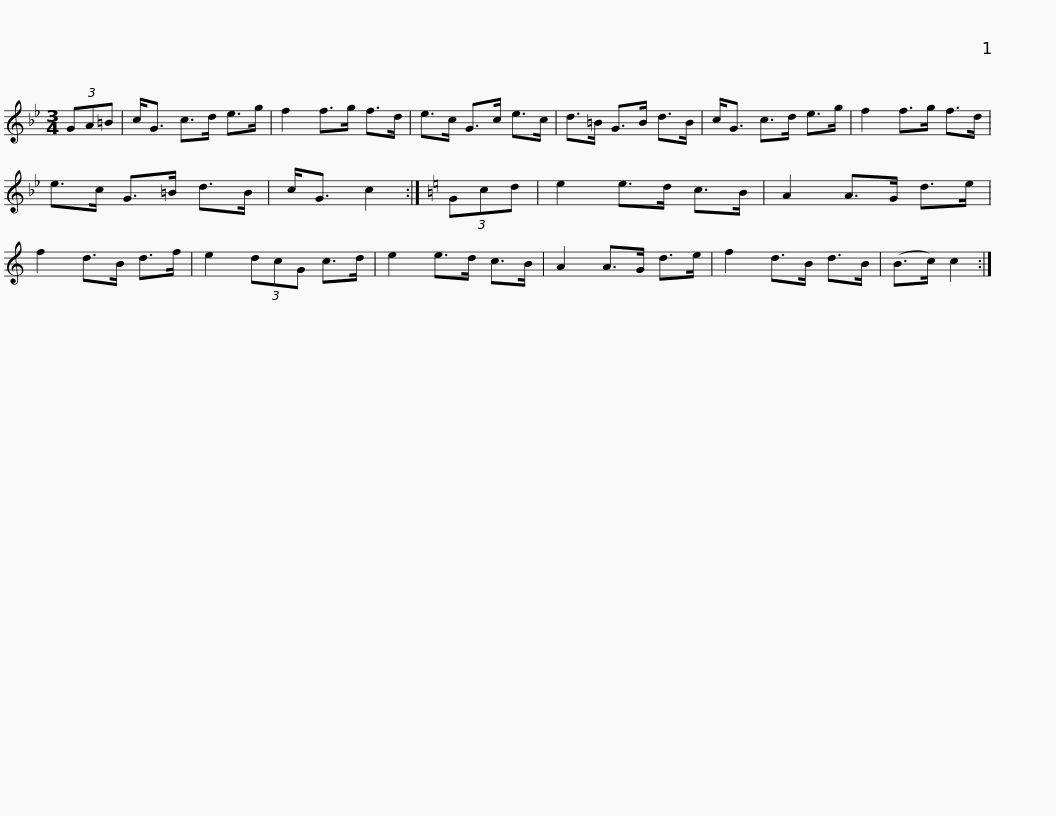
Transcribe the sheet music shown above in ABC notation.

X:1
L:1/8
M:3/4
I:linebreak $
K:Bb
V:1 treble
V:1
 (3GA=B | c<G c>d e>g | f2 f>g f>d | e>c G>c e>c | d>=B G>B d>B | %5
 c<G c>d e>g | f2 f>g f>d |$ e>c G>=B d>B | c<G c2 :|[K:C] (3Gcd | %10
 e2 e>d c>B | A2 A>G d>e | f2 d>B d>f | e2 (3dcG c>d |$ e2 e>d c>B | %15
 A2 A>G d>e | f2 d>B d>B | (B>c) c2 :| %18
